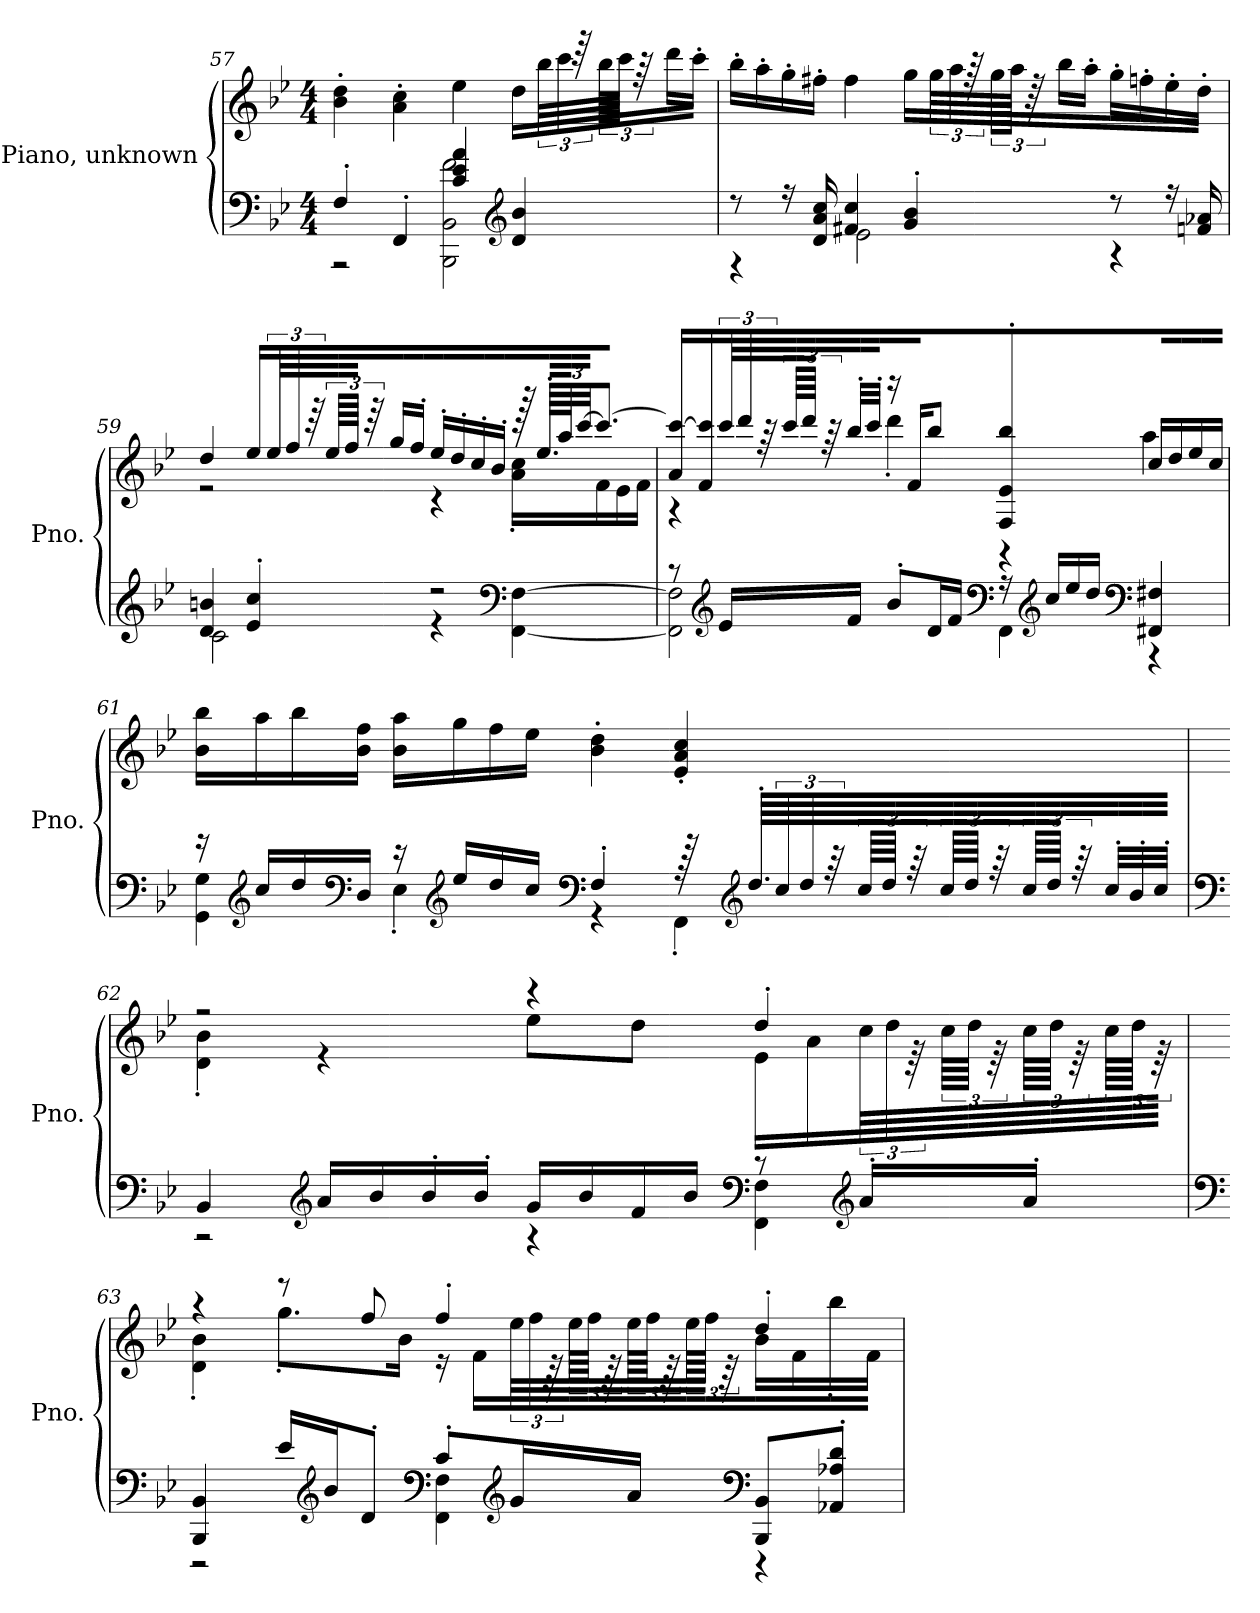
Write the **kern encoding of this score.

**kern	**kern
*part1	*part1
*staff2	*staff1
*I"Piano, unknown	*
*I'Pno.	*
*clefF4	*clefG2
*k[b-e-]	*k[b-e-]
*M4/4	*M4/4
=57	=57
*^	*
4F'/	2r	4b-\' 4dd\'
4FF'/	.	4a\' 4cc\'
4c/ 4e-/ 4a/	2BBB-\ 2BB-\ 2f\	4ee-\
*clefG2	*	*
4d/ 4b-/	.	16dd\LL
.	.	96bb-\LL
.	.	96ccc\JJJJ
.	.	96r
.	.	96bb-\LLLL
.	.	96ccc\JJJJ
.	.	96r
.	.	16ddd\LL
.	.	16ccc'\JJ
!!LO:LB:g=z
=58	=58	=58
8r	4r	16bb-'\LL
.	.	16aa'\
16r	.	16gg'\
16d/ 16a/ 16cc/	.	16ff#X'\JJ
4f#X/ 4cc/	2e-\	4ff#\
4g/' 4b-/'	.	16gg\LL
.	.	96gg\LL
.	.	96aa\JJJJ
.	.	96r
.	.	96gg\LLLL
.	.	96aa\JJJJ
.	.	96r
.	.	16bb-\LL
.	.	16aa'\JJ
8r	4r	16gg'\LL
.	.	16ffn'\
16r	.	16ee-'\
16fn/ 16a-X/	.	16dd'\JJ
!!LO:PB:g=z
=59	=59	=59
*	*	*^
4d/ 4bn/	2c\	4dd/	2r
4e-/' 4cc/'	.	16ee-/LL	.
.	.	96ee-/LL	.
.	.	96ff/JJJJ	.
.	.	96r	.
.	.	96ee-/LLLL	.
.	.	96ff/JJJJ	.
.	.	96r	.
.	.	16gg/LL	.
.	.	16ff'/JJ	.
2r	4r	16ee-'/LL	4r
.	.	16dd'/	.
.	.	16cc'/	.
.	.	16b-'/JJ	.
*clefF4	*	*	*
.	[4FF\ [4F\	128r	16a\' 16cc\'LL
.	.	64.ee-'/LLLL	.
*	*	*Xbrackettup	*
.	.	96aa/J	.
.	.	[48ccc/JJ	.
.	.	8.ccc/J_	16f\
.	.	.	16e-\
.	.	.	16f\JJ
!!LO:LB:g=z	!!
=60	=60	=60	=60
8r	2FF\] 2F\]	16a/ 16ccc/_LL	4r
.	.	16f/ 16ccc/]	.
*clefG2	*	*	*
*	*	*brackettup	*
16e-/LL	.	96ccc/LL	.
.	.	96ddd/JJJJ	.
.	.	96r	.
.	.	96ccc/LLLL	.
.	.	96ddd/JJJJ	.
.	.	96r	.
16f/JJ	.	32bb-'/LLL	.
.	.	32ccc'/JJJ	.
8b-'/L	.	16r	4ddd'\
.	.	16f/KL	.
16d/L	.	8bb-/J	.
16f/JJ	.	.	.
*clefF4	*	*	*
16r	4FF\	4F/' 4e-/' 4bb-/'	4r
*clefG2	*	*	*
16cc/LL	.	.	.
16ee-/	.	.	.
16dd/JJ	.	.	.
*clefF4	*	*	*
4FF#X/ 4F#X/	4r	16cc/LL	4aa\
.	.	16dd/	.
.	.	16ee-/	.
.	.	16cc/JJ	.
*	*	*v	*v
!!LO:LB:g=z
=61	=61	=61
16r	4GG\ 4G\	16b-\ 16bb-\LL
*clefG2	*	*
16cc/LL	.	16aa\
16dd/	.	16bb-\
*clefF4	*	*
16D/JJ	.	16b-\ 16ff\JJ
16r	4E-'\	16b-\ 16aa\LL
*clefG2	*	*
16ee-/LL	.	16gg\
16dd/	.	16ff\
16cc/JJ	.	16ee-\JJ
*clefF4	*	*
4F'/	4r	4b-\' 4dd\'
128r	4FF'\	4e-/' 4a/' 4cc/'
*clefG2	*	*
64.dd'/LLLL	.	.
96cc/	.	.
96dd/JJJJ	.	.
96r	.	.
96cc/LLLL	.	.
96dd/JJJJ	.	.
96r	.	.
96cc/LLLL	.	.
96dd/JJJJ	.	.
96r	.	.
96cc/LLLL	.	.
96dd/JJJJ	.	.
96r	.	.
32cc'/LLL	.	.
32b-'/	.	.
32cc'/JJJ	.	.
!!LO:LB:g=z
=62	=62	=62
*clefF4	*	*
*	*	*^
4BB-/	2r	2r	4d\' 4b-\'
*clefG2	*	*	*
16a/LL	.	.	4r
16b-/	.	.	.
16b-'/	.	.	.
16b-'/JJ	.	.	.
16g/LL	4r	4r	8ee-\L
16b-/	.	.	.
16f/	.	.	8dd\J
16b-/JJ	.	.	.
*clefF4	*	*	*
8r	4FF\ 4F\	4dd'/	16e-\LL
.	.	.	16a\
*clefG2	*	*	*
16a'/LL	.	.	96cc\LL
.	.	.	96dd\JJJJ
.	.	.	96r
.	.	.	96cc\LLLL
.	.	.	96dd\JJJJ
.	.	.	96r
16a'/JJ	.	.	96cc\LLLL
.	.	.	96dd\JJJJ
.	.	.	96r
.	.	.	96cc\LLLL
.	.	.	96dd\JJJJ
.	.	.	96r
!!LO:LB:g=z	!!
=63	=63	=63	=63
*clefF4	*	*	*
4BBB-/ 4BB-/	2r	4r	4d\' 4b-\'
16e-/LL	.	8r	8.gg'\L
*clefG2	*	*	*
16b-/J	.	.	.
8d'/J	.	8ff/	.
.	.	.	16b-\Jk
*clefF4	*	*	*
8c'/L	4FF\ 4F\	4ff'/	16r
.	.	.	16f\LL
*clefG2	*	*	*
16g/L	.	.	96ee-\LL
.	.	.	96ff\JJJJ
.	.	.	96r
.	.	.	96ee-\LLLL
.	.	.	96ff\JJJJ
.	.	.	96r
16a/JJ	.	.	96ee-\LLLL
.	.	.	96ff\JJJJ
.	.	.	96r
.	.	.	96ee-\LLLL
.	.	.	96ff\JJJJ
.	.	.	96r
*clefF4	*	*	*
8BBB-/ 8BB-/L	4r	4dd'/	16b-\LL
.	.	.	16f\
8AA-X/' 8A-X/' 8d/'J	.	.	16bb-'\
.	.	.	16f\JJ
*v	*v	*	*
*	*v	*v
=	=
*-	*-
